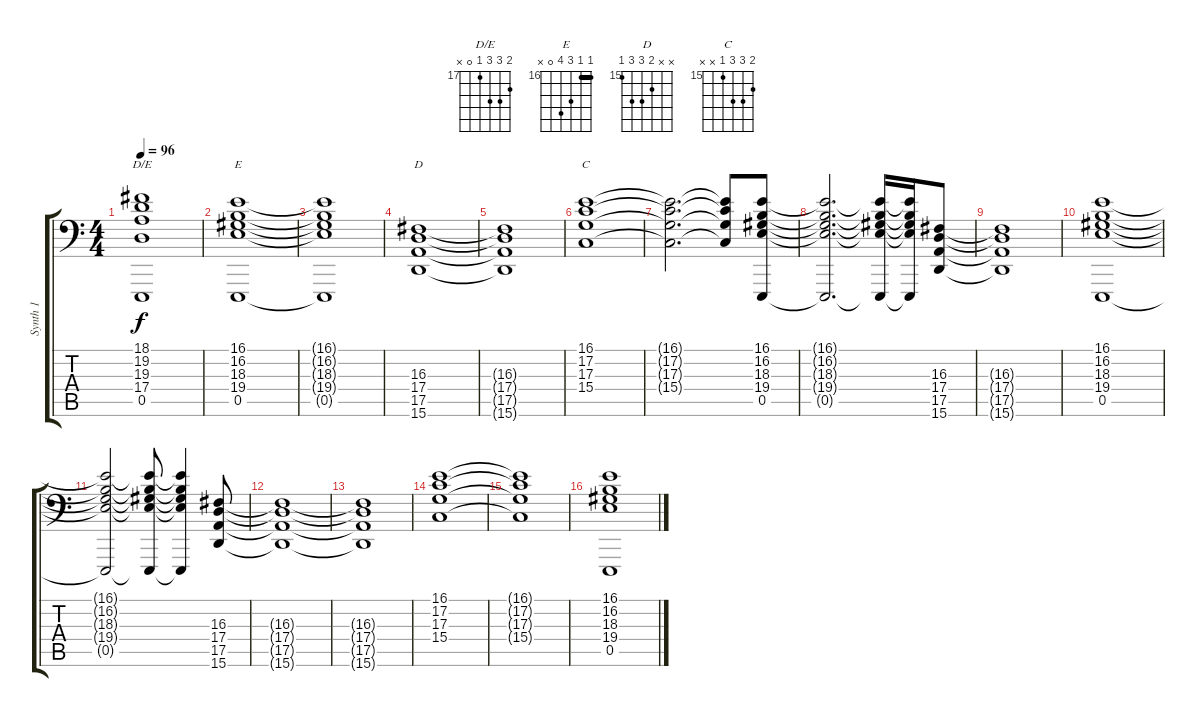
\track ("Synth 1" "Synth 1") {instrument stringensemble2}
\staff {score tabs}
\tuning (C3 G2 D2 A1 E1 B0) {hide}
\chord ("D/E" 18 19 19 17 0 x) {firstfret 17}
\chord ("E" 16 16 18 19 0 x) {firstfret 16 barre 16}
\chord ("D" x x 16 17 17 15) {firstfret 15}
\chord ("C" 16 17 17 15 x x) {firstfret 15}
\ts (4 4)
\tempo 96
\clef f4
\ks c
(18.1 19.2 19.3 17.4 0.5).1{ch "D/E" dy f} |
(16.1 16.2 18.3 19.4 0.5).1{ch "E"} |
(16.1{t} 16.2{t} 18.3{t} 19.4{t} 0.5{t}).1 |
(16.3 17.4 17.5 15.6).1{ch "D"} |
(16.3{t} 17.4{t} 17.5{t} 15.6{t}).1 |
(16.1 17.2 17.3 15.4).1{ch "C"} |
(16.1{t} 17.2{t} 17.3{t} 15.4{t}).2{d} (16.1{t} 17.2{t} 17.3{t} 15.4{t}).8 (16.1 16.2 18.3 19.4 0.5).8 |
(16.1{t} 16.2{t} 18.3{t} 19.4{t} 0.5{t}).2{d} (16.1{t} 16.2{t} 18.3{t} 19.4{t} 0.5{t}).16 (16.1{t} 16.2{t} 18.3{t} 19.4{t} 0.5{t}).16 (16.3 17.4 17.5 15.6).8 |
(16.3{t} 17.4{t} 17.5{t} 15.6{t}).1 |
(16.1 16.2 18.3 19.4 0.5).1 |
(16.1{t} 16.2{t} 18.3{t} 19.4{t} 0.5{t}).2 (16.1{t} 16.2{t} 18.3{t} 19.4{t} 0.5{t}).8 (16.1{t} 16.2{t} 18.3{t} 19.4{t} 0.5{t}).4 (16.3 17.4 17.5 15.6).8 |
(16.3{t} 17.4{t} 17.5{t} 15.6{t}).1 |
(16.3{t} 17.4{t} 17.5{t} 15.6{t}).1 |
(16.1 17.2 17.3 15.4).1 |
(16.1{t} 17.2{t} 17.3{t} 15.4{t}).1 |
(16.1 16.2 18.3 19.4 0.5).1
